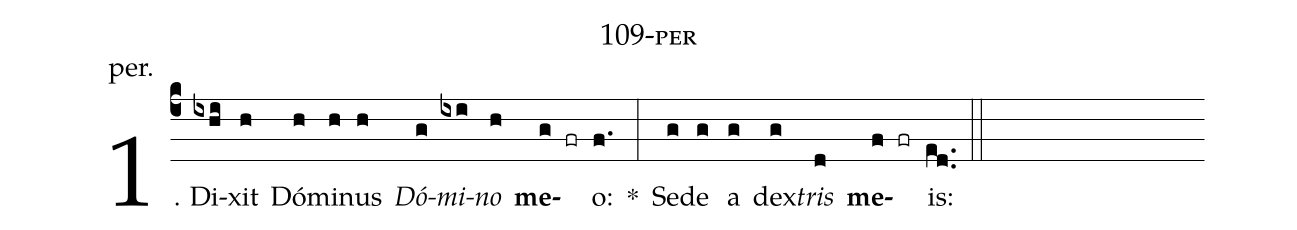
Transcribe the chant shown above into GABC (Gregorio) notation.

name: 109-per;
annotation: per.;
%%
(c4)1. Di(ixhi)xit(h) Dó(h)mi(h)nus(h) <i>Dó</i>(g)<i>mi</i>(ixi)<i>no</i>(h) <b>me</b>(g fr)o:(f.) *(:) Se(g)de(g) a(g) dex(g)<i>tris</i>(d) <b>me</b>(f fr)is:(ed..) (::)
